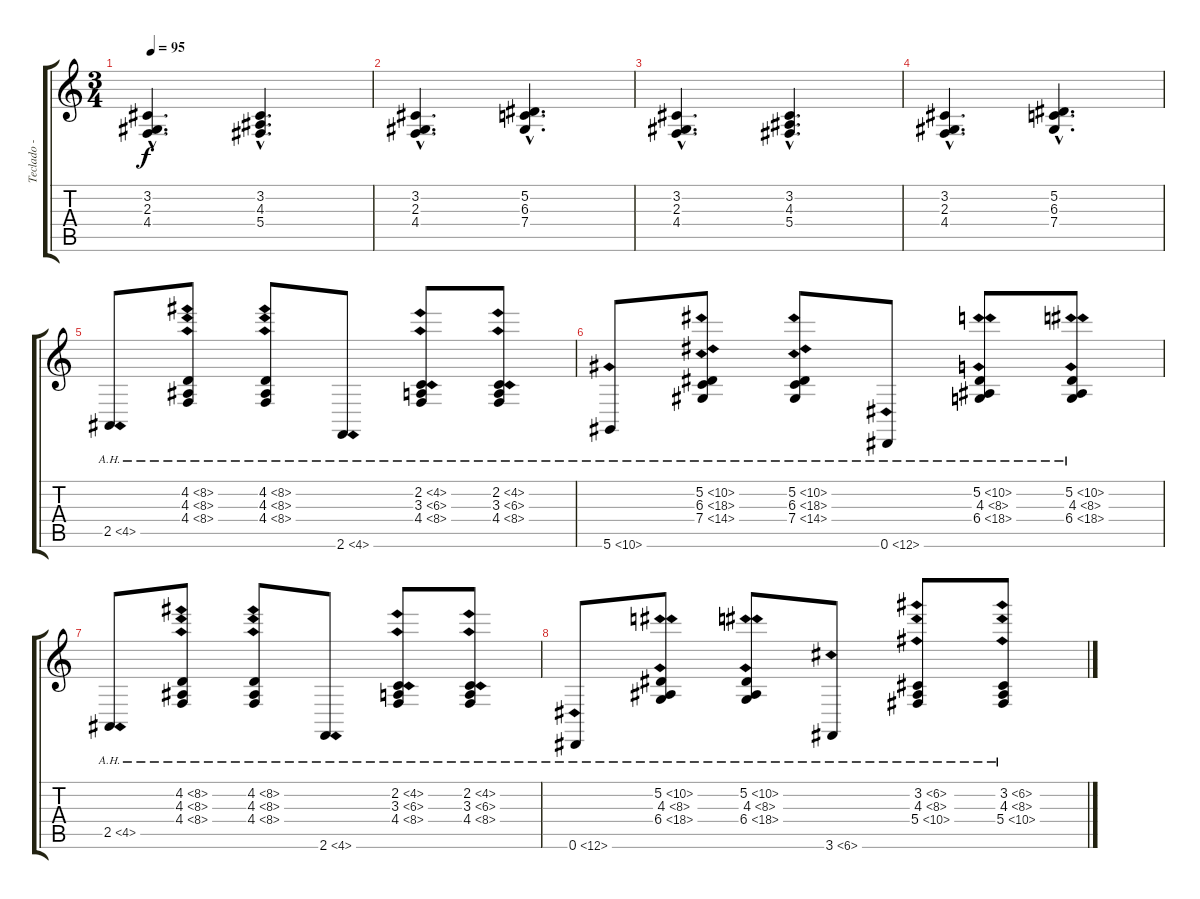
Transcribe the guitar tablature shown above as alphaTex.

\track ("Teclado - Mao Esquerda" "Teclado - ") {instrument stringensemble1}
\staff {score tabs}
\tuning (Eb4 Bb3 Gb3 Db3 Ab2 Eb2) {hide}
\ts (3 4)
\tempo 95
\clef g2
\ks c
(3.2{hac} 2.3{hac} 4.4{hac}).4{d dy f} (3.2{hac} 4.3{hac} 5.4{hac}).4{d} |
(3.2{hac} 2.3{hac} 4.4{hac}).4{d} (5.2{hac} 6.3{hac} 7.4{hac}).4{d} |
(3.2{hac} 2.3{hac} 4.4{hac}).4{d} (3.2{hac} 4.3{hac} 5.4{hac}).4{d} |
(3.2{hac} 2.3{hac} 4.4{hac}).4{d} (5.2{hac} 6.3{hac} 7.4{hac}).4{d} |
2.5{ah 2}.8{volume 13} (4.2{ah 4} 4.3{ah 4} 4.4{ah 4}).8 (4.2{ah 4} 4.3{ah 4} 4.4{ah 4}).8 2.6{ah 2}.8 (2.2{ah 2} 3.3{ah 3} 4.4{ah 4}).8 (2.2{ah 2} 3.3{ah 3} 4.4{ah 4}).8 |
5.6{ah 5}.8 (5.2{ah 5} 6.3{ah 12} 7.4{ah 7}).8 (5.2{ah 5} 6.3{ah 12} 7.4{ah 7}).8 0.6{ah 12}.8 (5.2{ah 5} 4.3{ah 4} 6.4{ah 12}).8 (5.2{ah 5} 4.3{ah 4} 6.4{ah 12}).8 |
2.5{ah 2}.8 (4.2{ah 4} 4.3{ah 4} 4.4{ah 4}).8 (4.2{ah 4} 4.3{ah 4} 4.4{ah 4}).8 2.6{ah 2}.8 (2.2{ah 2} 3.3{ah 3} 4.4{ah 4}).8 (2.2{ah 2} 3.3{ah 3} 4.4{ah 4}).8 |
0.6{ah 12}.8 (5.2{ah 5} 4.3{ah 4} 6.4{ah 12}).8 (5.2{ah 5} 4.3{ah 4} 6.4{ah 12}).8 3.6{ah 3}.8 (3.2{ah 3} 4.3{ah 4} 5.4{ah 5}).8 (3.2{ah 3} 4.3{ah 4} 5.4{ah 5}).8
